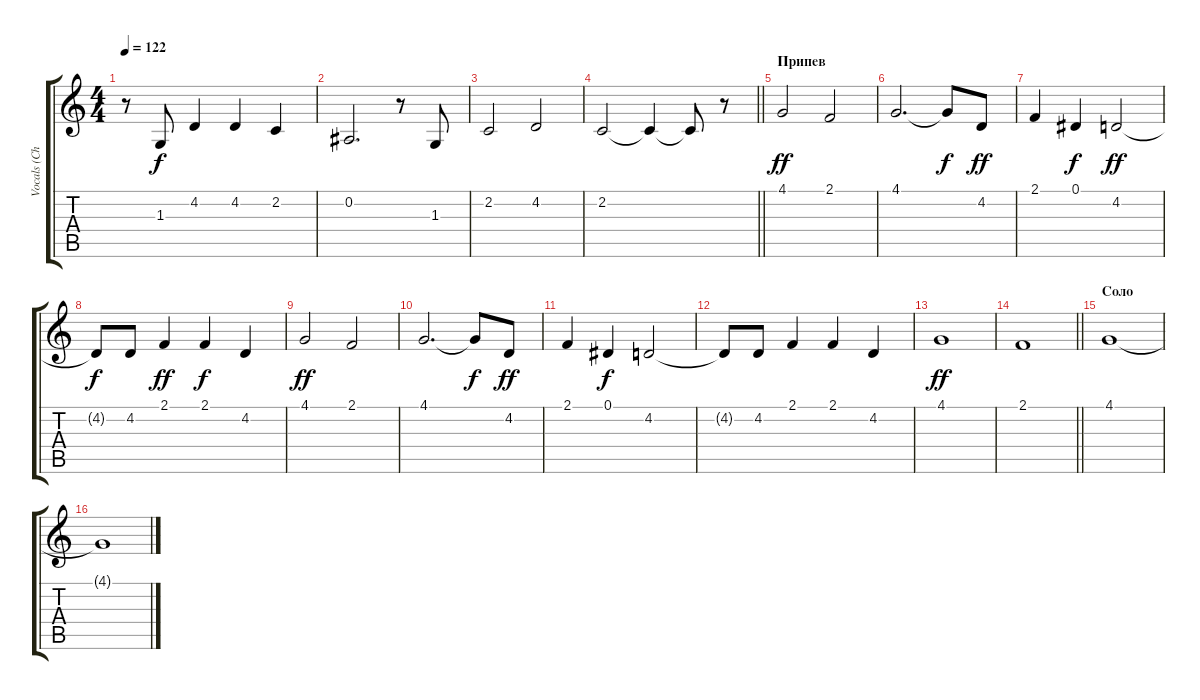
\track ("Vocals (Chester Bennington)" "Vocals (Ch") {instrument oboe}
\staff {score tabs}
\tuning (Eb4 Bb3 Gb3 Db3 Ab2 Db2) {hide}
\ts (4 4)
\tempo 122
\clef g2
\ks c
r.8{dy f} 1.3.8 4.2.4 4.2.4 2.2.4 |
0.2.2{d} r.8 1.3.8 |
2.2.2 4.2.2 |
\barLineRight lightlight
2.2.2 2.2{t}.4 2.2{t}.8 r.8 |
\section ("" "Припев")
4.1.2{dy ff} 2.1.2 |
4.1.2{d} 4.1{t}.8{dy f} 4.2.8{dy ff} |
2.1.4 0.1.4{dy f} 4.2.2{dy ff} |
4.2{t}.8{dy f} 4.2.8 2.1.4{dy ff} 2.1.4{dy f} 4.2.4 |
4.1.2{dy ff} 2.1.2 |
4.1.2{d} 4.1{t}.8{dy f} 4.2.8{dy ff} |
2.1.4 0.1.4{dy f} 4.2.2 |
4.2{t}.8 4.2.8 2.1.4 2.1.4 4.2.4 |
4.1.1{dy ff} |
\barLineRight lightlight
2.1.1 |
\section ("" "Соло")
4.1.1{volume 0} |
4.1{t}.1
